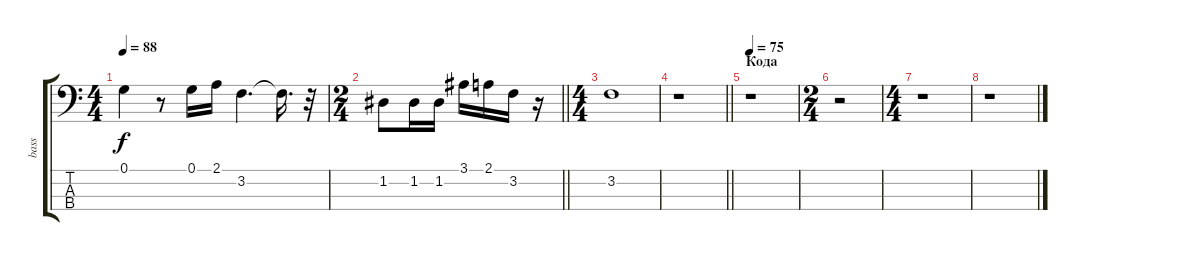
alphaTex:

\track ("bass" "bass") {instrument electricbasspick}
\staff {score tabs}
\tuning (G2 D2 A1 E1) {hide}
\ts (4 4)
\tempo 88
\clef f4
\ks c
0.1.4{dy f} r.8 0.1.16 2.1.16 3.2.4{d} 3.2{t}.16{d} r.32 |
\ts (2 4)
\barLineRight lightlight
1.2.8 1.2.16 1.2.16 3.1.16 2.1.16 3.2.16 r.16 |
\ts (4 4)
3.2.1 |
\barLineRight lightlight
r.1 |
\section ("" "Кода")
\tempo 75
r.1 |
\ts (2 4)
r.2 |
\ts (4 4)
r.1 |
r.1
